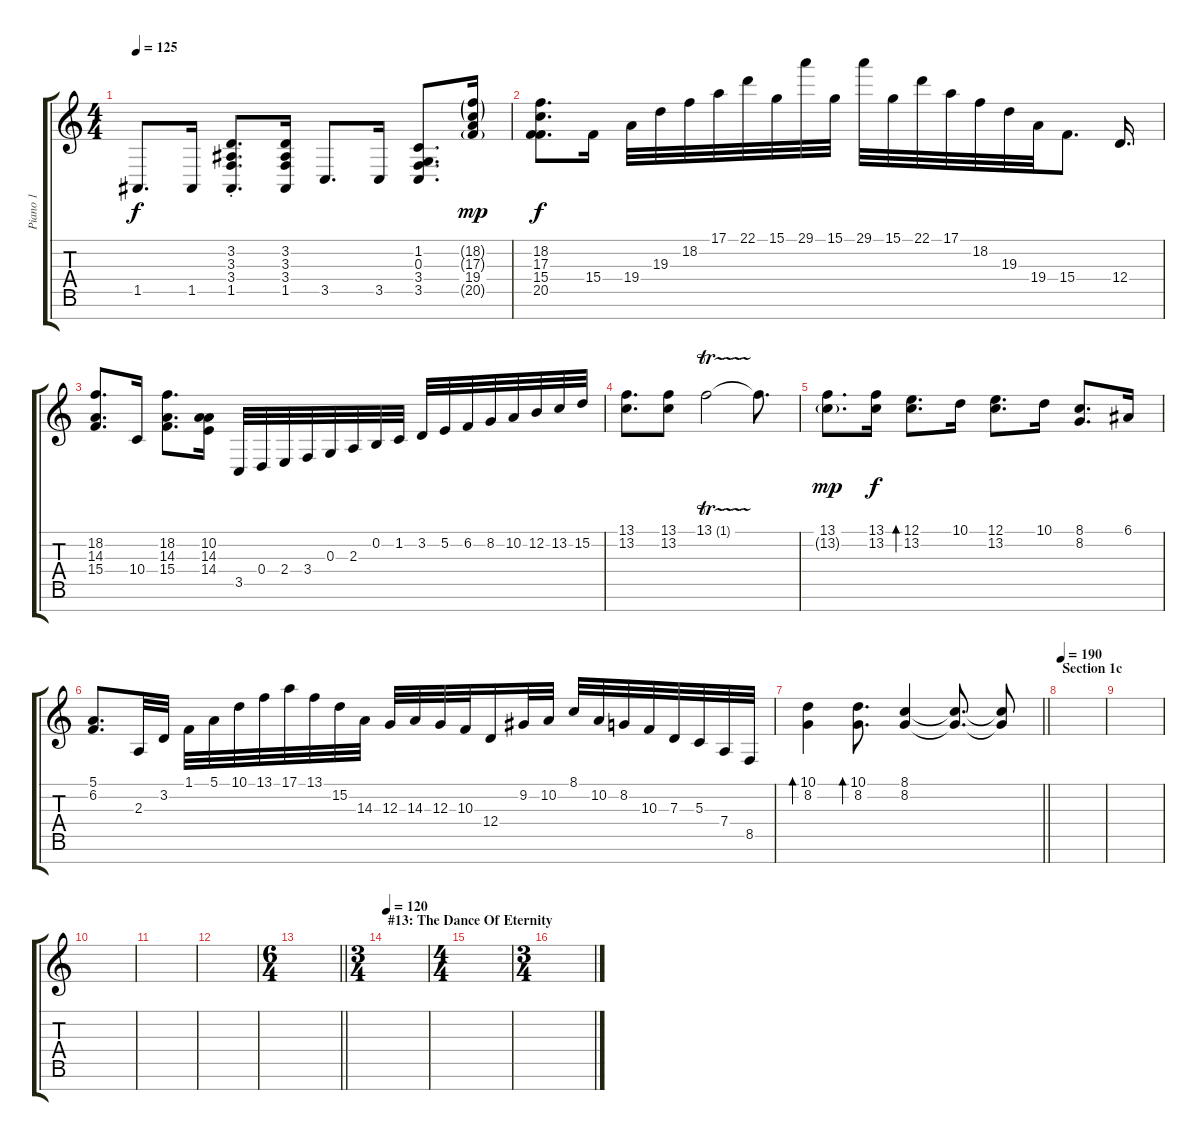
\track ("Piano 1" "Piano 1") {instrument electricgrandpiano}
\staff {score tabs}
\tuning (E4 B3 G3 D3 A2 E2 B1) {hide}
\ts (4 4)
\tempo 125
\clef g2
\ks c
1.5.8{d dy f} 1.5.16 (3.2{st} 3.3{st} 3.4{st} 1.5{st}).8{d} (3.2 3.3 3.4 1.5).16 3.5.8{d} 3.5.16 (1.2 0.3 3.4 3.5).8{d} (18.2{g} 17.3{g} 19.4 20.5{g}).16{dy mp} |
(18.2 17.3 15.4 20.5).8{d dy f} 15.4.16 19.4.32 19.3.32 18.2.32 17.1.32 22.1.32 15.1.32 29.1.32 15.1.32 29.1.32 15.1.32 22.1.32 17.1.32 18.2.32 19.3.32 19.4.32 15.4.8{d} 12.4.16{d} |
(18.2 14.3 15.4).8{d} 10.4.16 (18.2 14.3 15.4).8{d} (10.2 14.3 14.4).16 3.5.32 0.4.32 2.4.32 3.4.32 0.3.32 2.3.32 0.2.32 1.2.32 3.2.32 5.2.32 6.2.32 8.2.32 10.2.32 12.2.32 13.2.32 15.2.32 |
(13.1 13.2).8{d} (13.1 13.2).8 13.1{tr (1 32)}.2 13.1{t}.8{d} |
(13.1 13.2{g}).8{d dy mp} (13.1 13.2).16{dy f} (12.1 13.2).8{d bd 240} 10.1.16 (12.1 13.2).8{d} 10.1.16 (8.1 8.2).8{d} 6.1.16 |
(5.1 6.2).8{d} 2.3.32 3.2.32 1.1.32 5.1.32 10.1.32 13.1.32 17.1.32 13.1.32 15.2.32 14.3.32 12.3.32 14.3.32 12.3.32 10.3.32 12.4.16 9.2.32 10.2.32 8.1.32 10.2.32 8.2.32 10.3.32 7.3.32 5.3.32 7.4.32 8.5.32 |
\barLineRight lightlight
(10.1 8.2).4{bd 240} (10.1 8.2).8{d bd 240} (8.1 8.2).4 (8.1{t} 8.2{t}).8{d} (8.1{t} 8.2{t}).8 |
\section ("" "Section 1c")
\tempo 190
|
|
|
|
|
\ts (6 4)
\barLineRight lightlight
|
\ts (3 4)
\section ("" "#13: The Dance Of Eternity")
\tempo 120
|
\ts (4 4)
|
\ts (3 4)
